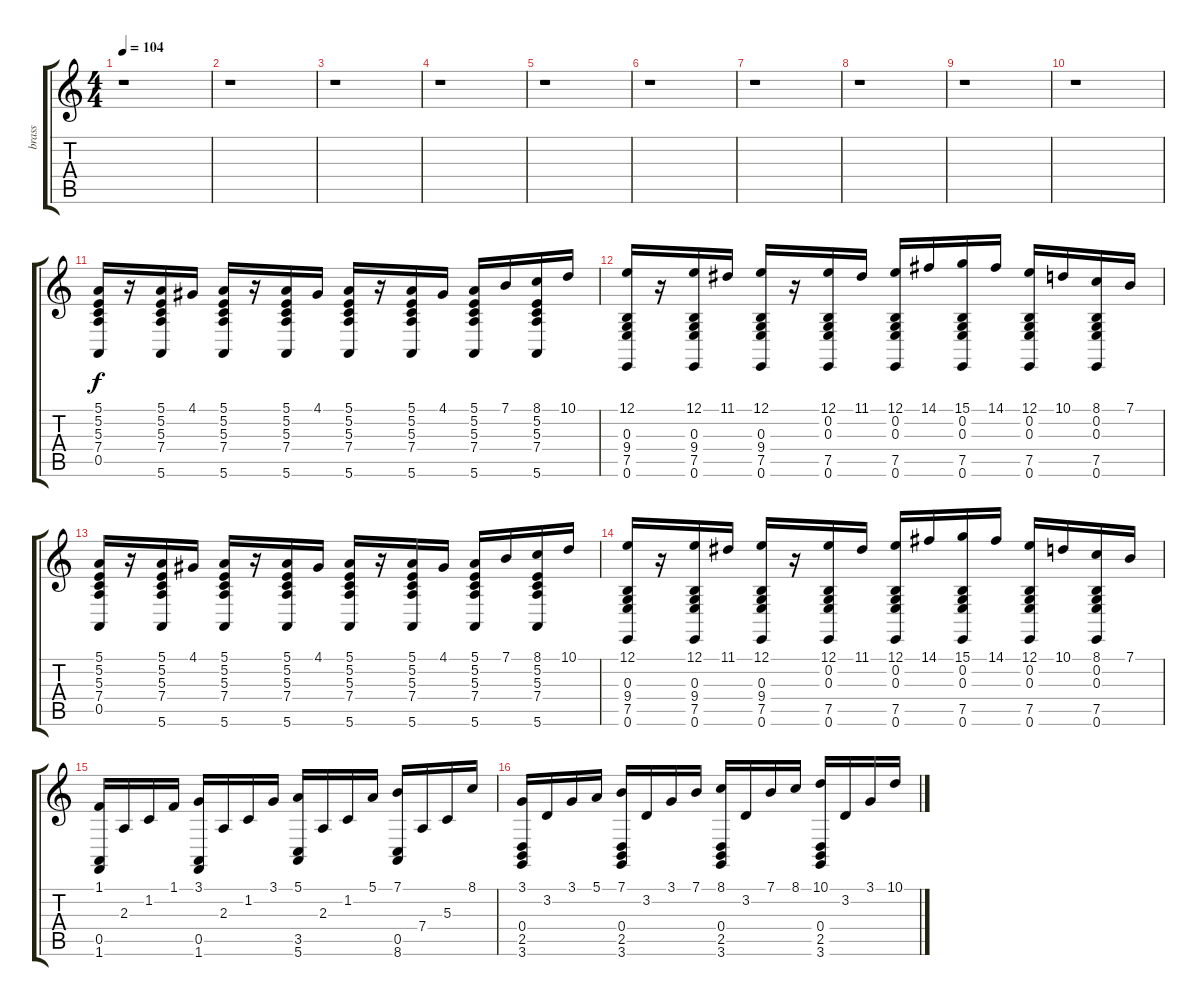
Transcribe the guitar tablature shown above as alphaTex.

\track ("brass" "brass") {instrument stringensemble1}
\staff {score tabs}
\tuning (E4 B3 G3 D3 A2 E2) {hide}
\ts (4 4)
\tempo 104
\clef g2
\ks c
r.1{dy f} |
r.1 |
r.1 |
r.1 |
r.1 |
r.1 |
r.1 |
r.1 |
r.1 |
r.1 |
(5.1 5.2 5.3 7.4 0.5).16 r.16 (5.1 5.2 5.3 7.4 5.6).16 4.1.16 (5.1 5.2 5.3 7.4 5.6).16 r.16 (5.1 5.2 5.3 7.4 5.6).16 4.1.16 (5.1 5.2 5.3 7.4 5.6).16 r.16 (5.1 5.2 5.3 7.4 5.6).16 4.1.16 (5.1 5.2 5.3 7.4 5.6).16 7.1.16 (8.1 5.2 5.3 7.4 5.6).16 10.1.16 |
(12.1 0.3 9.4 7.5 0.6).16 r.16 (12.1 0.3 9.4 7.5 0.6).16 11.1.16 (12.1 0.3 9.4 7.5 0.6).16 r.16 (12.1 0.2 0.3 7.5 0.6).16 11.1.16 (12.1 0.2 0.3 7.5 0.6).16 14.1.16 (15.1 0.2 0.3 7.5 0.6).16 14.1.16 (12.1 0.2 0.3 7.5 0.6).16 10.1.16 (8.1 0.2 0.3 7.5 0.6).16 7.1.16 |
(5.1 5.2 5.3 7.4 0.5).16 r.16 (5.1 5.2 5.3 7.4 5.6).16 4.1.16 (5.1 5.2 5.3 7.4 5.6).16 r.16 (5.1 5.2 5.3 7.4 5.6).16 4.1.16 (5.1 5.2 5.3 7.4 5.6).16 r.16 (5.1 5.2 5.3 7.4 5.6).16 4.1.16 (5.1 5.2 5.3 7.4 5.6).16 7.1.16 (8.1 5.2 5.3 7.4 5.6).16 10.1.16 |
(12.1 0.3 9.4 7.5 0.6).16 r.16 (12.1 0.3 9.4 7.5 0.6).16 11.1.16 (12.1 0.3 9.4 7.5 0.6).16 r.16 (12.1 0.2 0.3 7.5 0.6).16 11.1.16 (12.1 0.2 0.3 7.5 0.6).16 14.1.16 (15.1 0.2 0.3 7.5 0.6).16 14.1.16 (12.1 0.2 0.3 7.5 0.6).16 10.1.16 (8.1 0.2 0.3 7.5 0.6).16 7.1.16 |
(1.1 0.5 1.6).16 2.3.16 1.2.16 1.1.16 (3.1 0.5 1.6).16 2.3.16 1.2.16 3.1.16 (5.1 3.5 5.6).16 2.3.16 1.2.16 5.1.16 (7.1 0.5 8.6).16 7.4.16 5.3.16 8.1.16 |
(3.1 0.4 2.5 3.6).16 3.2.16 3.1.16 5.1.16 (7.1 0.4 2.5 3.6).16 3.2.16 3.1.16 7.1.16 (8.1 0.4 2.5 3.6).16 3.2.16 7.1.16 8.1.16 (10.1 0.4 2.5 3.6).16 3.2.16 3.1.16 10.1.16
